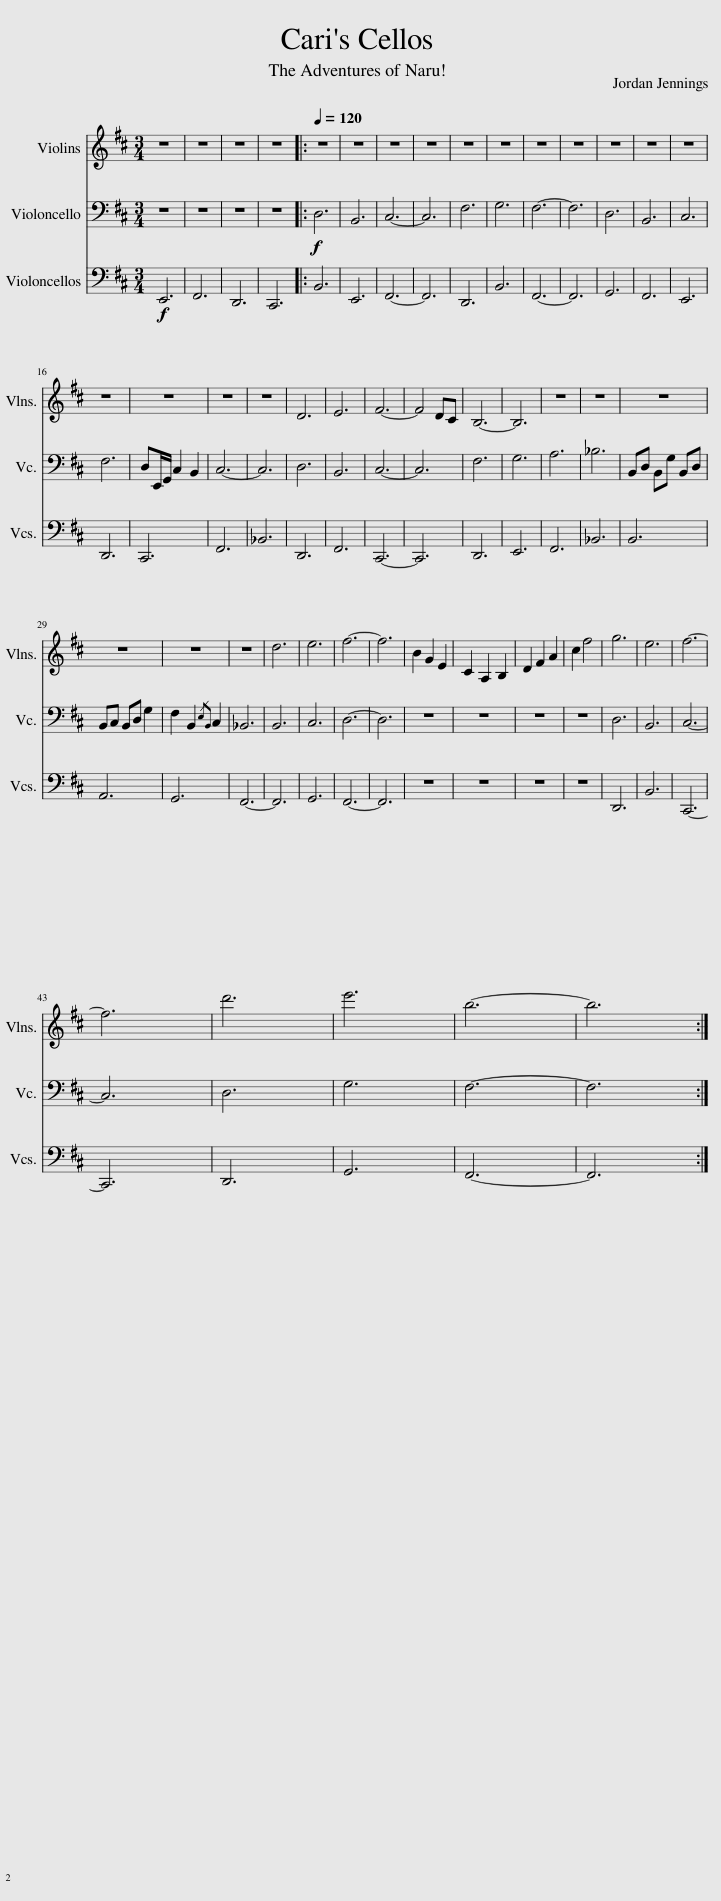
X:1
%%score 1 2 3
L:1/8
M:3/4
I:linebreak $
K:D
V:1 treble
V:2 bass
V:3 bass
V:1
 z6 | z6 | z6 | z6 |:[Q:1/4=120] z6 | %5
 z6 | z6 | z6 | z6 | z6 | %10
 z6 | z6 | z6 | z6 | z6 |$ %15
 z6 | z6 | z6 | z6 | D6 | %20
 E6 | F6- | F4 DC | B,6- | B,6 | %25
 z6 | z6 | z6 |$ z6 | z6 | %30
 z6 | d6 | e6 | f6- | f6 | %35
 B2 G2 E2 | C2 A,2 B,2 | D2 F2 A2 | c2 f4 | g6 | %40
 e6 | f6- |$ f6 | d'6 | e'6 | %45
 b6- | b6 :| %47
V:2
 z6 | z6 | z6 | z6 |:!f! D,6 | %5
 B,,6 | C,6- | C,6 | F,6 | G,6 | %10
 F,6- | F,6 | D,6 | B,,6 | C,6 |$ %15
 F,6 | D,E,,/G,,/ C,2 B,,2 | C,6- | C,6 | D,6 | %20
 B,,6 | C,6- | C,6 | F,6 | G,6 | %25
 A,6 | _B,6 | B,,D, B,,G, B,,D, |$ B,,C, B,,D, G,2 | F,2 B,,2{/E,B,,} C,2 | %30
 _B,,6 | B,,6 | C,6 | D,6- | D,6 | %35
 z6 | z6 | z6 | z6 | D,6 | %40
 B,,6 | C,6- |$ C,6 | D,6 | G,6 | %45
 F,6- | F,6 :| %47
V:3
!f! E,,6 | F,,6 | D,,6 | C,,6 |: B,,6 | %5
 E,,6 | F,,6- | F,,6 | D,,6 | B,,6 | %10
 F,,6- | F,,6 | G,,6 | F,,6 | E,,6 |$ %15
 D,,6 | C,,6 | F,,6 | _B,,6 | D,,6 | %20
 F,,6 | C,,6- | C,,6 | D,,6 | E,,6 | %25
 F,,6 | _B,,6 | B,,6 |$ A,,6 | G,,6 | %30
 F,,6- | F,,6 | G,,6 | F,,6- | F,,6 | %35
 z6 | z6 | z6 | z6 | D,,6 | %40
 B,,6 | C,,6- |$ C,,6 | D,,6 | G,,6 | %45
 F,,6- | F,,6 :| %47
